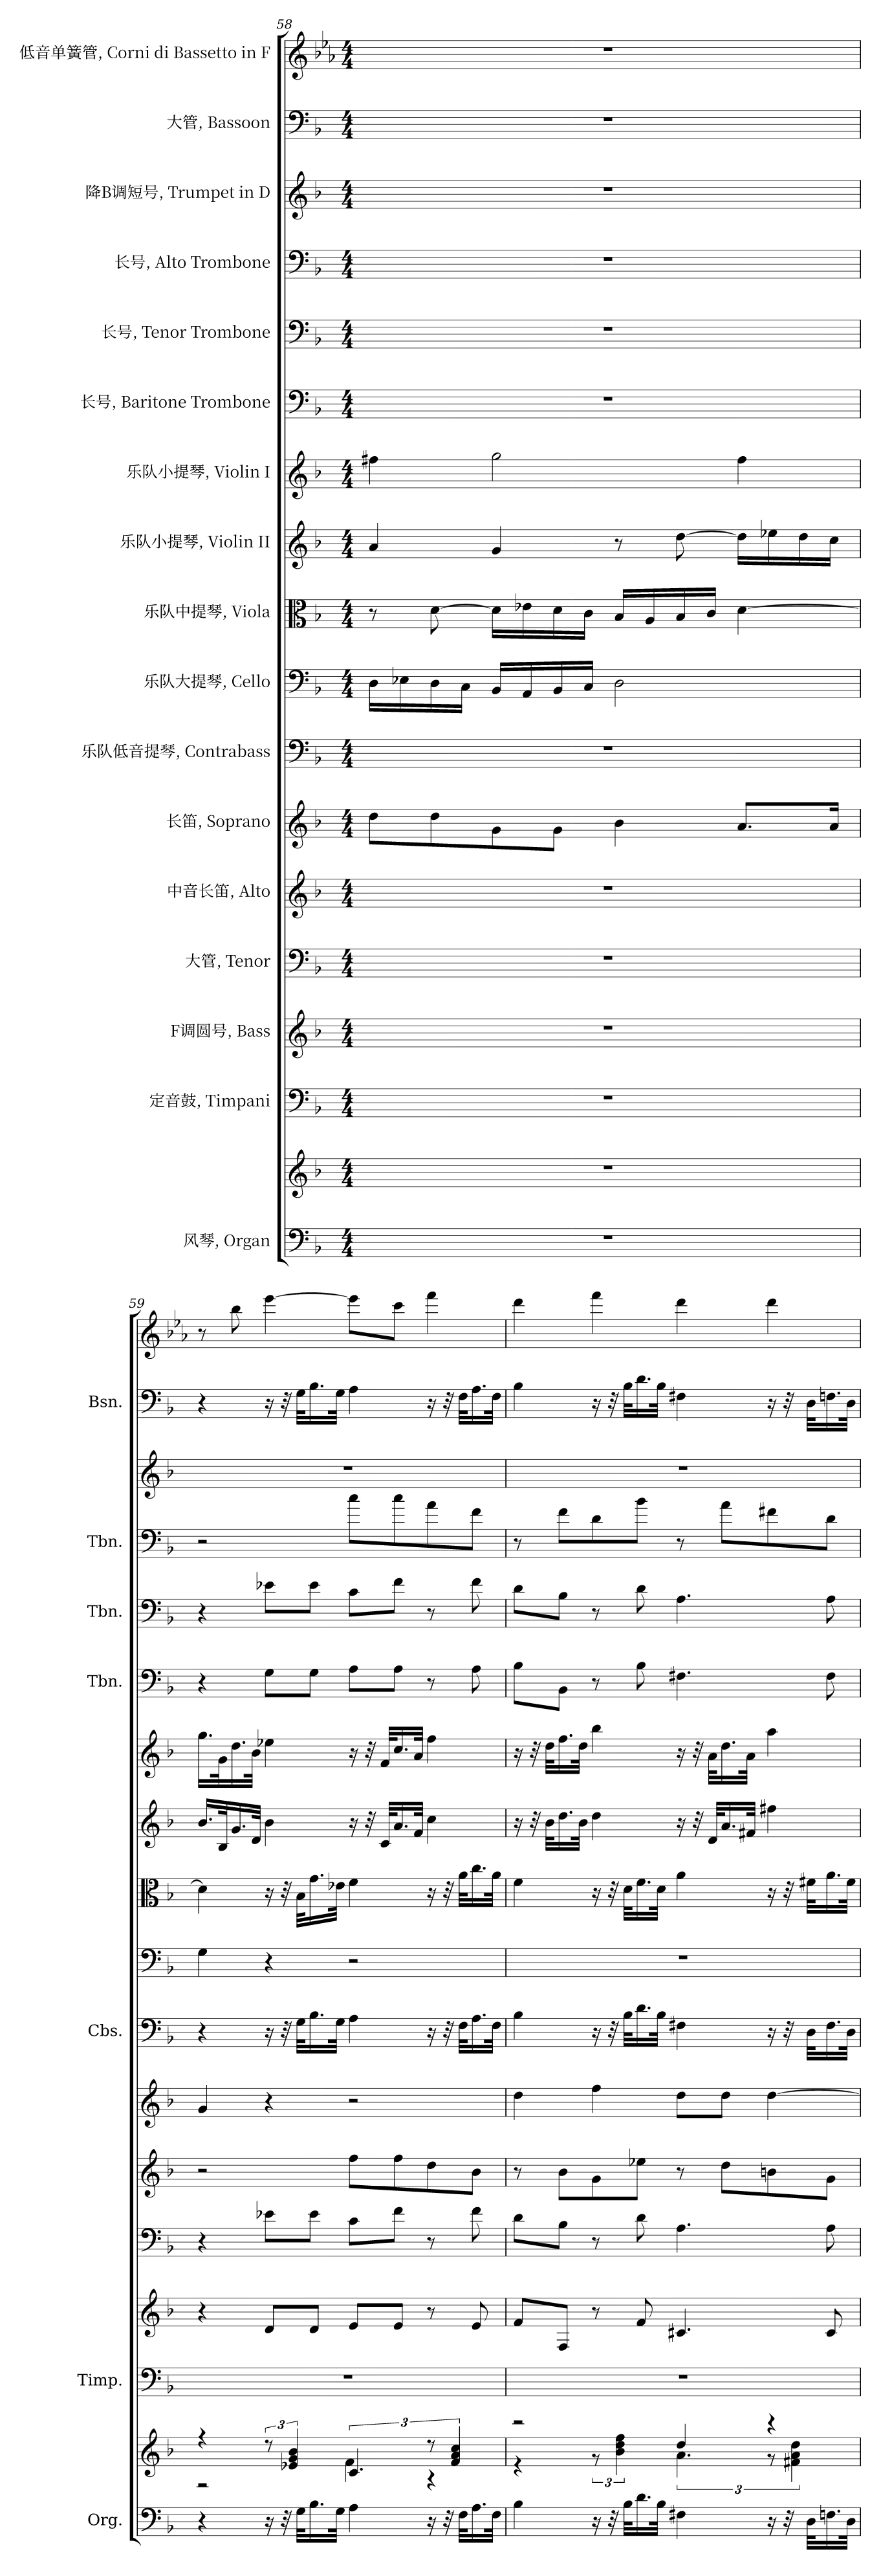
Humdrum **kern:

**kern	**kern	**kern	**kern	**kern	**kern	**kern	**kern	**kern	**kern	**kern	**kern	**kern	**kern	**kern	**kern	**kern	**kern
*part17	*part17	*part16	*part15	*part14	*part13	*part12	*part11	*part10	*part9	*part8	*part7	*part6	*part5	*part4	*part3	*part2	*part1
*staff18	*staff17	*staff16	*staff15	*staff14	*staff13	*staff12	*staff11	*staff10	*staff9	*staff8	*staff7	*staff6	*staff5	*staff4	*staff3	*staff2	*staff1
*I"风琴, Organ	*	*I"定音鼓, Timpani	*I"F调圆号, Bass	*I"大管, Tenor	*I"中音长笛, Alto	*I"长笛, Soprano	*I"乐队低音提琴, Contrabass	*I"乐队大提琴, Cello	*I"乐队中提琴, Viola	*I"乐队小提琴, Violin II	*I"乐队小提琴, Violin I	*I"长号, Baritone Trombone	*I"长号, Tenor Trombone	*I"长号, Alto Trombone	*I"降B调短号, Trumpet in D	*I"大管, Bassoon	*I"低音单簧管, Corni di Bassetto in F
*I'Org.	*	*I'Timp.	*	*	*	*	*I'Cbs.	*	*	*	*	*I'Tbn.	*I'Tbn.	*I'Tbn.	*	*I'Bsn.	*
*clefF4	*clefG2	*clefF4	*clefG2	*clefF4	*clefG2	*clefG2	*clefF4	*clefF4	*clefC3	*clefG2	*clefG2	*clefF4	*clefF4	*clefF4	*clefG2	*clefF4	*clefG2
*	*	*	*ITrd4c7	*	*ITrd3c5	*	*ITrd7c12	*	*	*	*	*	*	*	*ITrd1c2	*	*ITrd8c14
*k[b-]	*k[b-]	*k[b-]	*k[b-e-]	*k[b-]	*k[]	*k[b-]	*k[b-]	*k[b-]	*k[b-]	*k[b-]	*k[b-]	*k[b-]	*k[b-]	*k[b-]	*k[b-e-a-]	*k[b-]	*k[b-e-a-]
*M4/4	*M4/4	*M4/4	*M4/4	*M4/4	*M4/4	*M4/4	*M4/4	*M4/4	*M4/4	*M4/4	*M4/4	*M4/4	*M4/4	*M4/4	*M4/4	*M4/4	*M4/4
=58	=58	=58	=58	=58	=58	=58	=58	=58	=58	=58	=58	=58	=58	=58	=58	=58	=58
1r	1r	1r	1r	1r	1r	8dd\L	1r	16D\LL	8r	4a/	4ff#X\	1r	1r	1r	1r	1r	1r
.	.	.	.	.	.	.	.	16E-X\	.	.	.	.	.	.	.	.	.
.	.	.	.	.	.	8dd\	.	16D\	[8d\	.	.	.	.	.	.	.	.
.	.	.	.	.	.	.	.	16C\JJ	.	.	.	.	.	.	.	.	.
.	.	.	.	.	.	8g\	.	16BB-/LL	16d\LL]	4g/	2gg\	.	.	.	.	.	.
.	.	.	.	.	.	.	.	16AA/	16e-X\	.	.	.	.	.	.	.	.
.	.	.	.	.	.	8g\J	.	16BB-/	16d\	.	.	.	.	.	.	.	.
.	.	.	.	.	.	.	.	16C/JJ	16c\JJ	.	.	.	.	.	.	.	.
.	.	.	.	.	.	4b-\	.	2D\	16B-/LL	8r	.	.	.	.	.	.	.
.	.	.	.	.	.	.	.	.	16A/	.	.	.	.	.	.	.	.
.	.	.	.	.	.	.	.	.	16B-/	[8dd\	.	.	.	.	.	.	.
.	.	.	.	.	.	.	.	.	16c/JJ	.	.	.	.	.	.	.	.
.	.	.	.	.	.	8.a/L	.	.	[4d\	16dd\LL]	4ff#\	.	.	.	.	.	.
.	.	.	.	.	.	.	.	.	.	16ee-X\	.	.	.	.	.	.	.
.	.	.	.	.	.	.	.	.	.	16dd\	.	.	.	.	.	.	.
.	.	.	.	.	.	16a/Jk	.	.	.	16cc\JJ	.	.	.	.	.	.	.
!!LO:PB:g=z
=59	=59	=59	=59	=59	=59	=59	=59	=59	=59	=59	=59	=59	=59	=59	=59	=59	=59
*	*^	*	*	*	*	*	*	*	*	*	*	*	*	*	*	*	*
4r	4r	2r	1r	4r	4r	2r	4g/	4r	4G\	4d\]	16.b-/LL	16.gg\LL	4r	4r	2r	1r	4r	8r
.	.	.	.	.	.	.	.	.	.	.	32B-/K	32g\K	.	.	.	.	.	.
.	.	.	.	.	.	.	.	.	.	.	16.g/	16.dd\	.	.	.	.	.	8b-\
.	.	.	.	.	.	.	.	.	.	.	32d/JJk	32b-\JJk	.	.	.	.	.	.
16r	12r	.	.	8G/L	8e-X\L	.	4r	16r	4r	16r	4b-\	4ee-X\	8G\L	8e-X\L	.	.	16r	[4ee-\
32r	.	.	.	.	.	.	.	32r	.	32r	.	.	.	.	.	.	32r	.
.	6e-X/ 6g/ 6b-/	.	.	.	.	.	.	.	.	.	.	.	.	.	.	.	.	.
32G\KLL	.	.	.	.	.	.	.	32GG\KLL	.	32B-\KLL	.	.	.	.	.	.	32G\KLL	.
16.B-\	.	.	.	8G/J	8e-\J	.	.	16.BB-\	.	16.g\	.	.	8G\J	8e-\J	.	.	16.B-\	.
32G\JJk	.	.	.	.	.	.	.	32GG\JJk	.	32e-X\JJk	.	.	.	.	.	.	32G\JJk	.
4A\	6.c/	4f\	.	8A/L	8c\L	8cc\L	2r	4AA\	2r	4f\	16r	16r	8A\L	8c\L	8cc\L	.	4A\	8ee-\L]
.	.	.	.	.	.	.	.	.	.	.	32r	32r	.	.	.	.	.	.
.	.	.	.	.	.	.	.	.	.	.	32c/KLL	32f/KLL	.	.	.	.	.	.
.	.	.	.	8A/J	8f\J	8cc\	.	.	.	.	16.a/	16.cc/	8A\J	8f\J	8cc\	.	.	8cc\J
.	.	.	.	.	.	.	.	.	.	.	32f/JJk	32a/JJk	.	.	.	.	.	.
16r	12r	4r	.	8r	8r	8a\	.	16r	.	16r	4cc\	4ff\	8r	8r	8a\	.	16r	4ff\
32r	.	.	.	.	.	.	.	32r	.	32r	.	.	.	.	.	.	32r	.
.	6f/ 6a/ 6cc/	.	.	.	.	.	.	.	.	.	.	.	.	.	.	.	.	.
32F\KLL	.	.	.	.	.	.	.	32FF\KLL	.	32a\KLL	.	.	.	.	.	.	32F\KLL	.
16.A\	.	.	.	8A/	8f\	8f\J	.	16.AA\	.	16.cc\	.	.	8A\	8f\	8f\J	.	16.A\	.
32F\JJk	.	.	.	.	.	.	.	32FF\JJk	.	32a\JJk	.	.	.	.	.	.	32F\JJk	.
!!LO:PB:g=z
=60	=60	=60	=60	=60	=60	=60	=60	=60	=60	=60	=60	=60	=60	=60	=60	=60	=60	=60
4B-\	2r	4r	1r	8B-/L	8d\L	8r	4dd\	4BB-\	1r	4f\	16r	16r	8B-\L	8d\L	8r	1r	4B-\	4dd\
.	.	.	.	.	.	.	.	.	.	.	32r	32r	.	.	.	.	.	.
.	.	.	.	.	.	.	.	.	.	.	32b-\KLL	32dd\KLL	.	.	.	.	.	.
.	.	.	.	8BB-/J	8B-\J	8f\L	.	.	.	.	16.dd\	16.ff\	8BB-\J	8B-\J	8f\L	.	.	.
.	.	.	.	.	.	.	.	.	.	.	32b-\JJk	32dd\JJk	.	.	.	.	.	.
16r	.	12r	.	8r	8r	8d\	4ff\	16r	.	16r	4dd\	4bb-\	8r	8r	8d\	.	16r	4ff\
32r	.	.	.	.	.	.	.	32r	.	32r	.	.	.	.	.	.	32r	.
.	.	6b-\ 6dd\ 6ff\	.	.	.	.	.	.	.	.	.	.	.	.	.	.	.	.
32B-\KLL	.	.	.	.	.	.	.	32BB-\KLL	.	32d\KLL	.	.	.	.	.	.	32B-\KLL	.
16.d\	.	.	.	8B-/	8d\	8b-X\J	.	16.D\	.	16.f\	.	.	8B-\	8d\	8b-\J	.	16.d\	.
32B-\JJk	.	.	.	.	.	.	.	32BB-\JJk	.	32d\JJk	.	.	.	.	.	.	32B-\JJk	.
4F#X\	4dd/	6.a\	.	4.F#X/	4.A\	8r	8dd\L	4FF#X\	.	4a\	16r	16r	4.F#X\	4.A\	8r	.	4F#X\	4dd\
.	.	.	.	.	.	.	.	.	.	.	32r	32r	.	.	.	.	.	.
.	.	.	.	.	.	.	.	.	.	.	32d/KLL	32a\KLL	.	.	.	.	.	.
.	.	.	.	.	.	8a\L	8dd\J	.	.	.	16.a/	16.dd\	.	.	8a\L	.	.	.
.	.	.	.	.	.	.	.	.	.	.	32f#X/JJk	32a\JJk	.	.	.	.	.	.
16r	4r	12r	.	.	.	8f#X\	[4dd\	16r	.	16r	4ff#X\	4aa\	.	.	8f#X\	.	16r	4dd\
32r	.	.	.	.	.	.	.	32r	.	32r	.	.	.	.	.	.	32r	.
.	.	6f#X\ 6a\ 6dd\	.	.	.	.	.	.	.	.	.	.	.	.	.	.	.	.
32D\KLL	.	.	.	.	.	.	.	32DD\KLL	.	32f#X\KLL	.	.	.	.	.	.	32D\KLL	.
16.Fn\	.	.	.	8F#/	8A\	8d\J	.	16.FF#\	.	16.a\	.	.	8F#\	8A\	8d\J	.	16.Fn\	.
32D\JJk	.	.	.	.	.	.	.	32DD\JJk	.	32f#\JJk	.	.	.	.	.	.	32D\JJk	.
*	*v	*v	*	*	*	*	*	*	*	*	*	*	*	*	*	*	*	*
=	=	=	=	=	=	=	=	=	=	=	=	=	=	=	=	=	=
*-	*-	*-	*-	*-	*-	*-	*-	*-	*-	*-	*-	*-	*-	*-	*-	*-	*-
